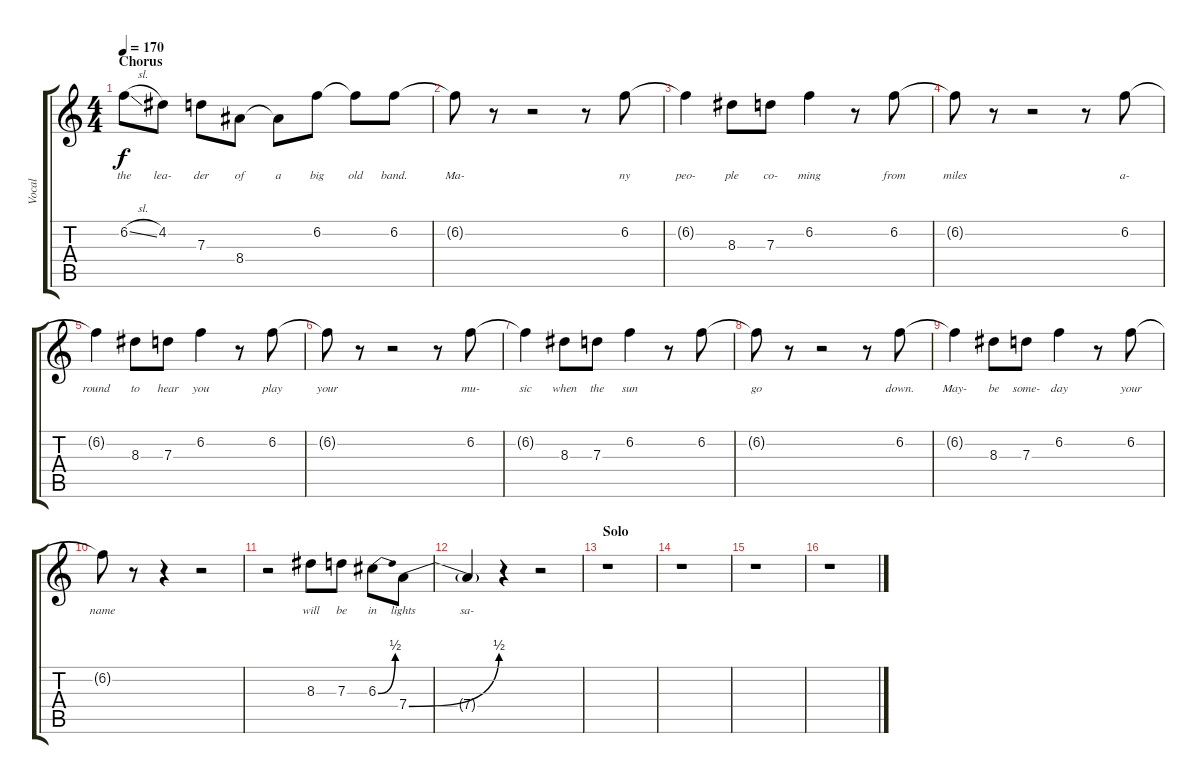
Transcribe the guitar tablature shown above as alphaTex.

\track ("Vocal" "Vocal") {instrument electricguitarjazz}
\staff {score tabs}
\tuning (E4 B3 G3 D3 A2 E2) {hide}
\ts (4 4)
\section ("" "Chorus")
\tempo 170
\clef g2
\ks c
6.2{sl}.8{lyrics (0 "the") lyrics (1 "") lyrics (2 "") lyrics (3 "") lyrics (4 "") dy f} 4.2.8{lyrics (0 "lea-") lyrics (1 "") lyrics (2 "") lyrics (3 "") lyrics (4 "")} 7.3.8{lyrics (0 "der") lyrics (1 "") lyrics (2 "") lyrics (3 "") lyrics (4 "")} 8.4.8{lyrics (0 "of") lyrics (1 "") lyrics (2 "") lyrics (3 "") lyrics (4 "")} 8.4{t}.8{lyrics (0 "a") lyrics (1 "") lyrics (2 "") lyrics (3 "") lyrics (4 "")} 6.2.8{lyrics (0 "big") lyrics (1 "") lyrics (2 "") lyrics (3 "") lyrics (4 "")} 6.2{t}.8{lyrics (0 "old") lyrics (1 "") lyrics (2 "") lyrics (3 "") lyrics (4 "")} 6.2.8{lyrics (0 "band.") lyrics (1 "") lyrics (2 "") lyrics (3 "") lyrics (4 "")} |
6.2{t}.8{lyrics (0 "Ma-") lyrics (1 "") lyrics (2 "") lyrics (3 "") lyrics (4 "")} r.8 r.2 r.8 6.2.8{lyrics (0 "ny") lyrics (1 "") lyrics (2 "") lyrics (3 "") lyrics (4 "")} |
6.2{t}.4{lyrics (0 "peo-") lyrics (1 "") lyrics (2 "") lyrics (3 "") lyrics (4 "")} 8.3.8{lyrics (0 "ple") lyrics (1 "") lyrics (2 "") lyrics (3 "") lyrics (4 "")} 7.3.8{lyrics (0 "co-") lyrics (1 "") lyrics (2 "") lyrics (3 "") lyrics (4 "")} 6.2.4{lyrics (0 "ming") lyrics (1 "") lyrics (2 "") lyrics (3 "") lyrics (4 "")} r.8 6.2.8{lyrics (0 "from") lyrics (1 "") lyrics (2 "") lyrics (3 "") lyrics (4 "")} |
6.2{t}.8{lyrics (0 "miles") lyrics (1 "") lyrics (2 "") lyrics (3 "") lyrics (4 "")} r.8 r.2 r.8 6.2.8{lyrics (0 "a-") lyrics (1 "") lyrics (2 "") lyrics (3 "") lyrics (4 "")} |
6.2{t}.4{lyrics (0 "round") lyrics (1 "") lyrics (2 "") lyrics (3 "") lyrics (4 "")} 8.3.8{lyrics (0 "to") lyrics (1 "") lyrics (2 "") lyrics (3 "") lyrics (4 "")} 7.3.8{lyrics (0 "hear") lyrics (1 "") lyrics (2 "") lyrics (3 "") lyrics (4 "")} 6.2.4{lyrics (0 "you") lyrics (1 "") lyrics (2 "") lyrics (3 "") lyrics (4 "")} r.8 6.2.8{lyrics (0 "play") lyrics (1 "") lyrics (2 "") lyrics (3 "") lyrics (4 "")} |
6.2{t}.8{lyrics (0 "your") lyrics (1 "") lyrics (2 "") lyrics (3 "") lyrics (4 "")} r.8 r.2 r.8 6.2.8{lyrics (0 "mu-") lyrics (1 "") lyrics (2 "") lyrics (3 "") lyrics (4 "")} |
6.2{t}.4{lyrics (0 "sic") lyrics (1 "") lyrics (2 "") lyrics (3 "") lyrics (4 "")} 8.3.8{lyrics (0 "when") lyrics (1 "") lyrics (2 "") lyrics (3 "") lyrics (4 "")} 7.3.8{lyrics (0 "the") lyrics (1 "") lyrics (2 "") lyrics (3 "") lyrics (4 "")} 6.2.4{lyrics (0 "sun") lyrics (1 "") lyrics (2 "") lyrics (3 "") lyrics (4 "")} r.8 6.2.8{lyrics (0 "") lyrics (1 "") lyrics (2 "") lyrics (3 "") lyrics (4 "")} |
6.2{t}.8{lyrics (0 "go") lyrics (1 "") lyrics (2 "") lyrics (3 "") lyrics (4 "")} r.8 r.2 r.8 6.2.8{lyrics (0 "down.") lyrics (1 "") lyrics (2 "") lyrics (3 "") lyrics (4 "")} |
6.2{t}.4{lyrics (0 "May-") lyrics (1 "") lyrics (2 "") lyrics (3 "") lyrics (4 "")} 8.3.8{lyrics (0 "be") lyrics (1 "") lyrics (2 "") lyrics (3 "") lyrics (4 "")} 7.3.8{lyrics (0 "some-") lyrics (1 "") lyrics (2 "") lyrics (3 "") lyrics (4 "")} 6.2.4{lyrics (0 "day") lyrics (1 "") lyrics (2 "") lyrics (3 "") lyrics (4 "")} r.8 6.2.8{lyrics (0 "your") lyrics (1 "") lyrics (2 "") lyrics (3 "") lyrics (4 "")} |
6.2{t}.8{lyrics (0 "name") lyrics (1 "") lyrics (2 "") lyrics (3 "") lyrics (4 "")} r.8 r.4 r.2 |
r.2 8.3.8{lyrics (0 "will") lyrics (1 "") lyrics (2 "") lyrics (3 "") lyrics (4 "")} 7.3.8{lyrics (0 "be") lyrics (1 "") lyrics (2 "") lyrics (3 "") lyrics (4 "")} 6.3{be (bend 0 0 60 2)}.8{lyrics (0 "in") lyrics (1 "") lyrics (2 "") lyrics (3 "") lyrics (4 "")} 7.4{be (bend 0 0 60 2)}.8{lyrics (0 "lights") lyrics (1 "") lyrics (2 "") lyrics (3 "") lyrics (4 "")} |
7.4{t}.4{lyrics (0 "sa-") lyrics (1 "") lyrics (2 "") lyrics (3 "") lyrics (4 "")} r.4 r.2 |
\section ("" "Solo")
r.1 |
r.1 |
r.1 |
r.1
